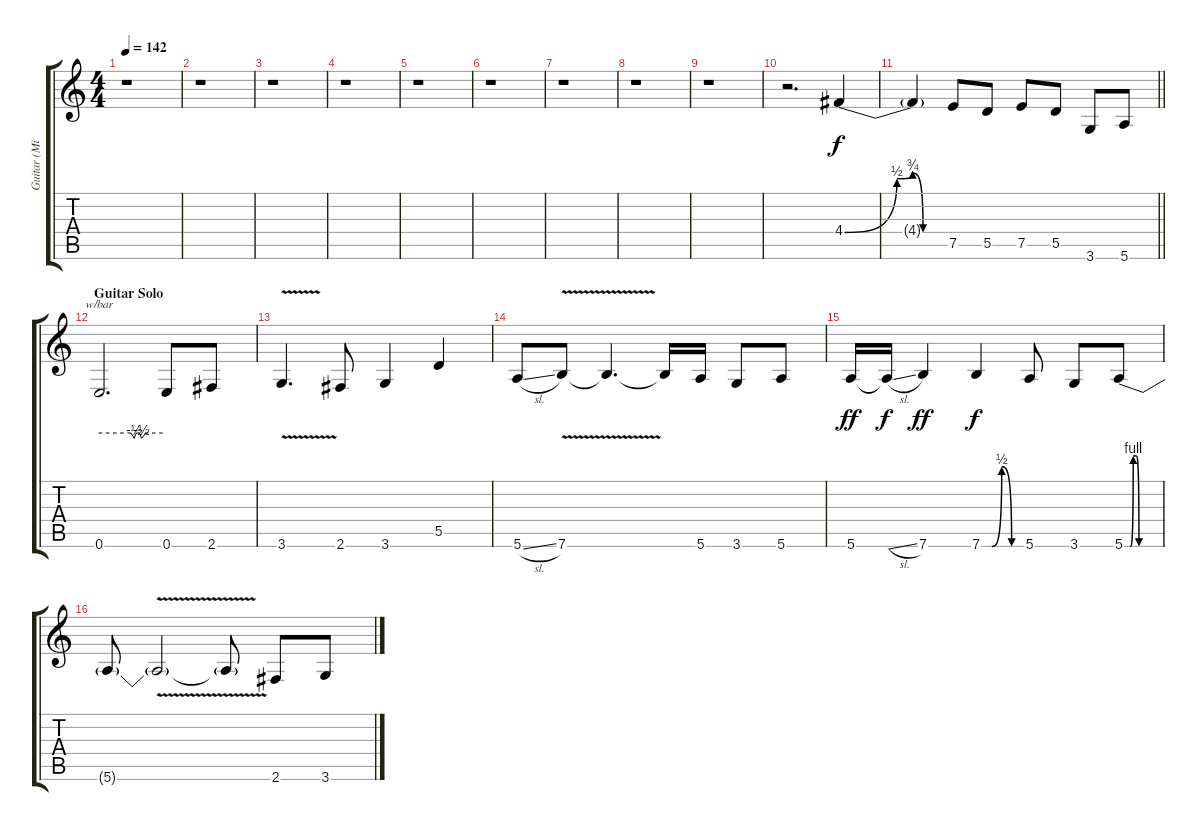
\track ("Guitar (Mikko Iivanainen)" "Guitar (Mi") {instrument distortionguitar}
\staff {score tabs}
\tuning (E4 B3 G3 D3 A2 E2) {hide}
\ts (4 4)
\tempo 142
\clef g2
\ks c
r.1{dy f} |
r.1 |
r.1 |
r.1 |
r.1 |
r.1 |
r.1 |
r.1 |
r.1 |
r.2{d} 4.4{be (custom 0 0 30 2 33 2 39 3 45 0 60 0)}.4 |
\barLineRight lightlight
4.4{t}.4 7.5.8 5.5.8 7.5.8 5.5.8 3.6.8 5.6.8 |
\section ("" "Guitar Solo")
0.6.2{d tbe (custom default 0 0 30 0 33 -2 35 0 38 0 40 -2 44 0 60 0)} 0.6.8 2.6.8 |
3.6{v}.4{d} 2.6.8 3.6.4 5.5.4 |
5.6{sl}.8 7.6{v}.8 7.6{t}.4{d} 7.6{t}.16 5.6.16 3.6.8 5.6.8 |
5.6.16{dy ff} 5.6{sl t}.16{dy f} 7.6.4{dy ff} 7.6{be (custom 0 0 15 0 30 2 45 0 60 0)}.4{dy f} 5.6.8 3.6.8 5.6{be (custom 0 0 5 0 10 0 15 4 20 4 25 0 60 0)}.8 |
5.6{t}.8 5.6{v t}.2 5.6{t}.8 2.6.8 3.6.8
